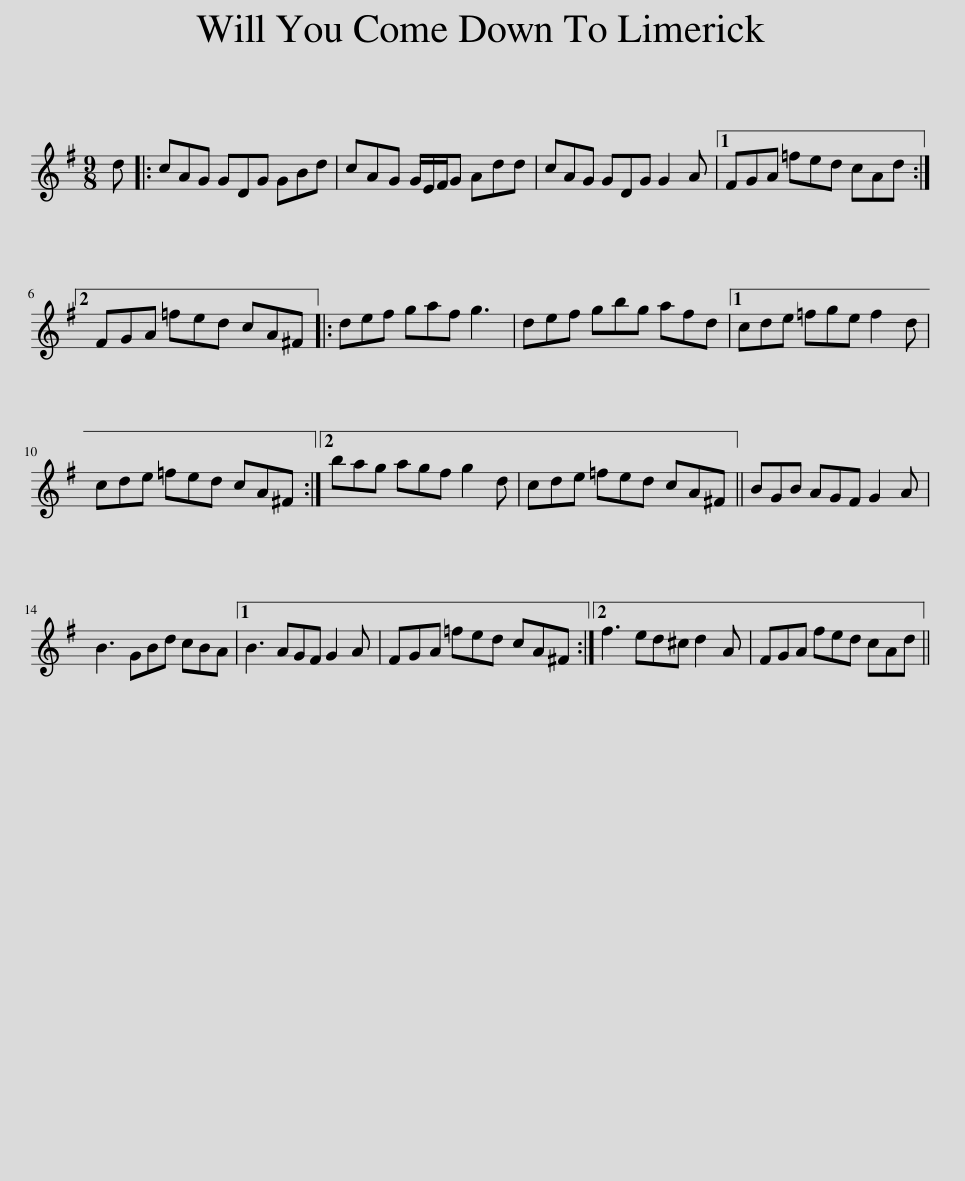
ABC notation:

X:1
L:1/8
M:9/8
I:linebreak $
K:G
V:1 treble
V:1
 d |: cAG GDG GBd | cAG G/E/F/G Add | cAG GDG G2 A |1 FGA =fed cAd :|2$ %5
 FGA =fed cA^F |: def gaf g3 | def gbg afd |1 cde =fge f2 d |$ cde =fed cA^F :|2 %10
 bag agf g2 d | cde =fed cA^F || BGB AGF G2 A |$ B3 GBd cBA |1 B3 AGF G2 A | %15
 FGA =fed cA^F :|2 f3 ed^c d2 A | FGA fed cAd || %18
